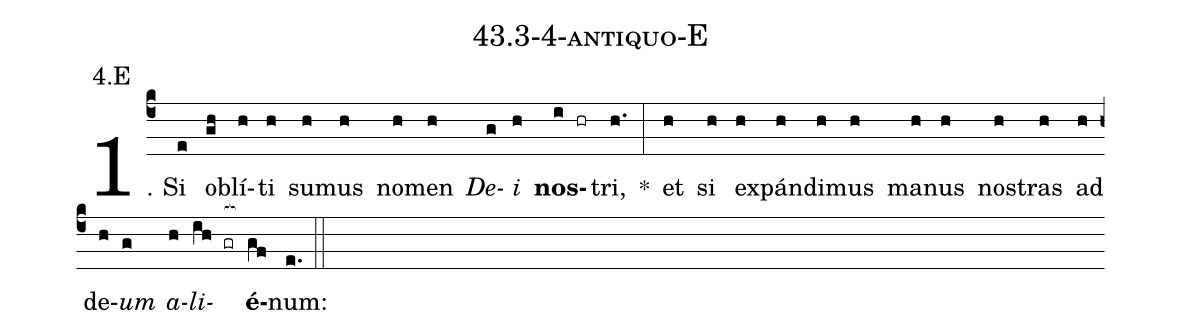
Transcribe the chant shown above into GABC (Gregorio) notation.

name: 43.3-4-antiquo-E;
annotation: 4.E;
%%
(c4)1. Si(e) ob(gh)lí(h)ti(h) su(h)mus(h) no(h)men(h) <i>De</i>(g)<i>i</i>(h) <b>nos</b>(i hr)tri,(h.) *(:) et(h) si(h) ex(h)pán(h)di(h)mus(h) ma(h)nus(h) nos(h)tras(h) ad(h) de(h)<i>um</i>(g) <i>a</i>(h)<i>li</i>(ih gr[ocb:1{])<b>é</b>(gf[ocb:0}])num:(e.) (::)
